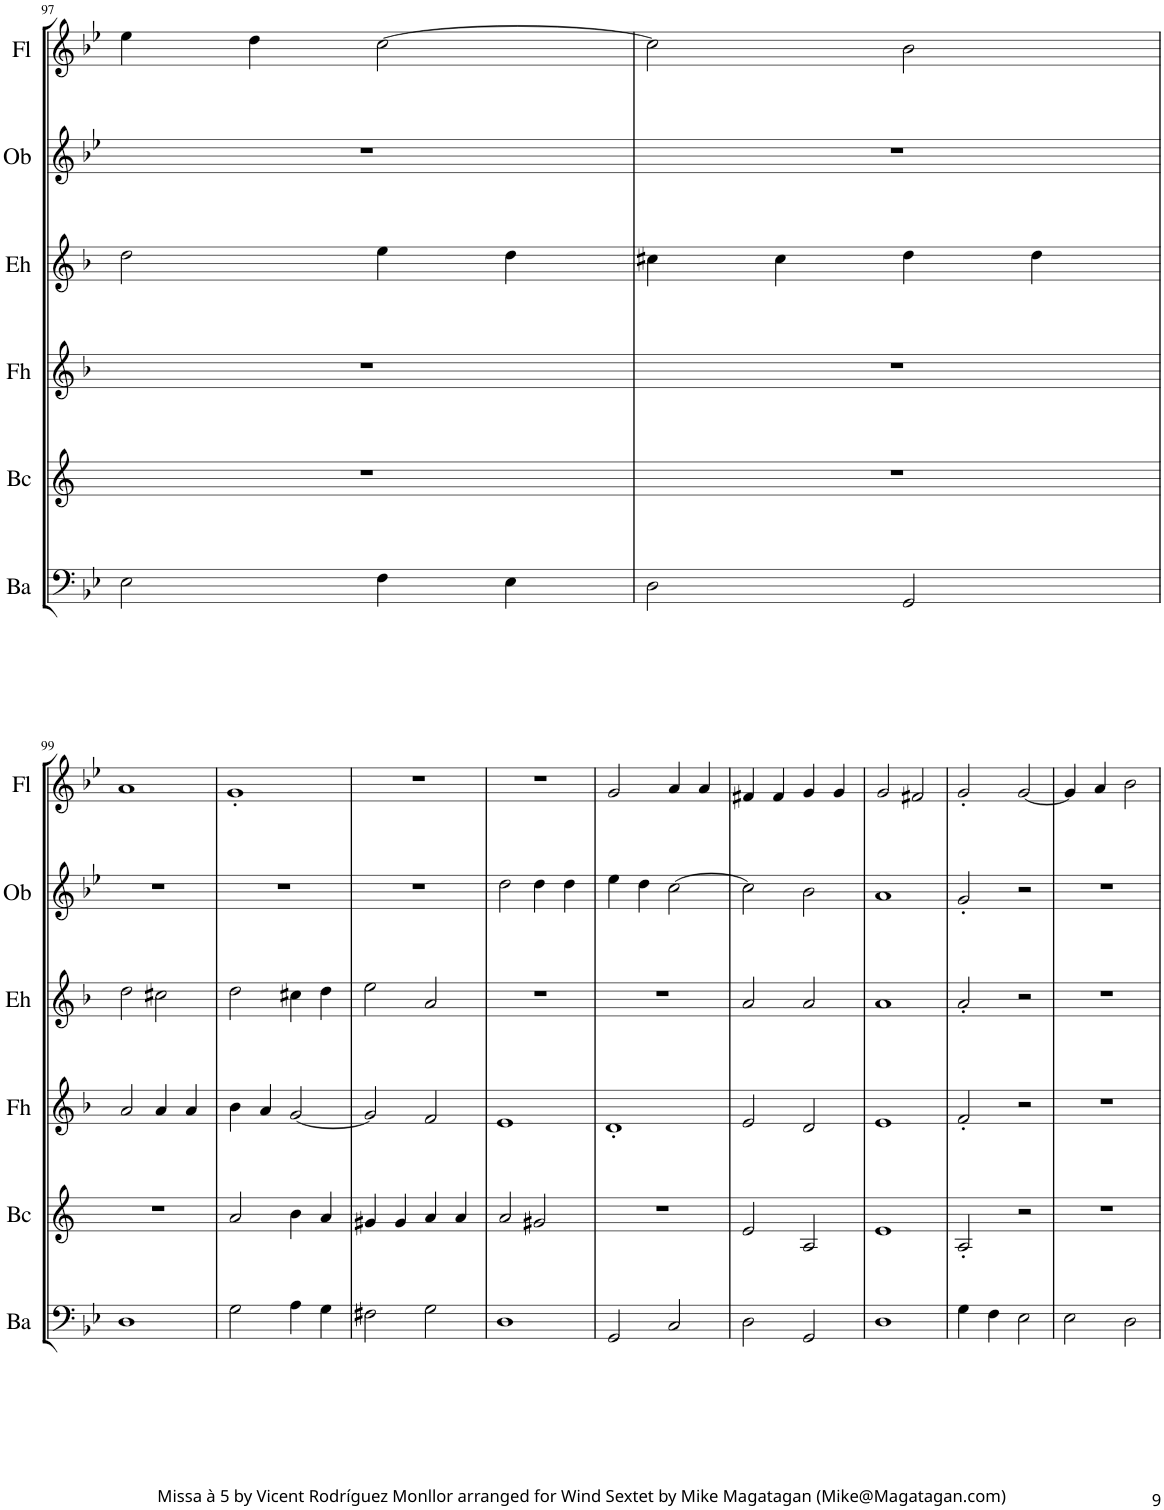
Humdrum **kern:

**kern	**kern	**kern	**kern	**kern	**kern
*part6	*part5	*part4	*part3	*part2	*part1
*staff6	*staff5	*staff4	*staff3	*staff2	*staff1
*I"Bassoon	*I"Bass Clarinet	*I"Horn in F	*I"English Horn	*I"Oboe	*I"Flute
*I'Ba	*I'Bc	*	*I'Eh	*I'Ob	*I'Fl
!!LO:PB:g=z
*clefF4	*clefG2	*clefG2	*clefG2	*clefG2	*clefG2
*	*Trd8c14	*Trd4c7	*Trd4c7	*	*
*k[b-e-]	*k[]	*k[b-]	*k[b-]	*k[b-e-]	*k[b-e-]
*M4/4	*M4/4	*M4/4	*M4/4	*M4/4	*M4/4
*met(c)	*met(c)	*met(c)	*met(c)	*met(c)	*met(c)
=97	=97	=97	=97	=97	=97
2E-\	1r	1r	2dd\	1r	4ee-\
.	.	.	.	.	4dd\
4F\	.	.	4ee\	.	[2cc\
4E-\	.	.	4dd\	.	.
=98	=98	=98	=98	=98	=98
2D\	1r	1r	4cc#X\	1r	2cc\]
.	.	.	4cc#\	.	.
2GG/	.	.	4dd\	.	2b-\
.	.	.	4dd\	.	.
!!LO:LB:g=z
=99	=99	=99	=99	=99	=99
1D	1r	2a/	2dd\	1r	1a
.	.	4a/	2cc#X\	.	.
.	.	4a/	.	.	.
=100	=100	=100	=100	=100	=100
2G\	2a/	4b-\	2dd\	1r	1g'
.	.	4a/	.	.	.
4A\	4b\	[2g/	4cc#X\	.	.
4G\	4a/	.	4dd\	.	.
=101	=101	=101	=101	=101	=101
2F#X\	4g#X/	2g/]	2ee\	1r	1r
.	4g#/	.	.	.	.
2G\	4a/	2f/	2a/	.	.
.	4a/	.	.	.	.
=102	=102	=102	=102	=102	=102
1D	2a/	1e	1r	2dd\	1r
.	2g#X/	.	.	4dd\	.
.	.	.	.	4dd\	.
=103	=103	=103	=103	=103	=103
2GG/	1r	1d'	1r	4ee-\	2g/
.	.	.	.	4dd\	.
2C/	.	.	.	[2cc\	4a/
.	.	.	.	.	4a/
=104	=104	=104	=104	=104	=104
2D\	2e/	2e/	2a/	2cc\]	4f#X/
.	.	.	.	.	4f#/
2GG/	2A/	2d/	2a/	2b-\	4g/
.	.	.	.	.	4g/
=105	=105	=105	=105	=105	=105
1D	1e	1e	1a	1a	2g/
.	.	.	.	.	2f#X/
=106	=106	=106	=106	=106	=106
4G\	2A'/	2f'/	2a'/	2g'/	2g'/
4F\	.	.	.	.	.
2E-\	2r	2r	2r	2r	[2g/
=107	=107	=107	=107	=107	=107
2E-\	1r	1r	1r	1r	4g/]
.	.	.	.	.	4a/
2D\	.	.	.	.	2b-\
=	=	=	=	=	=
*-	*-	*-	*-	*-	*-
